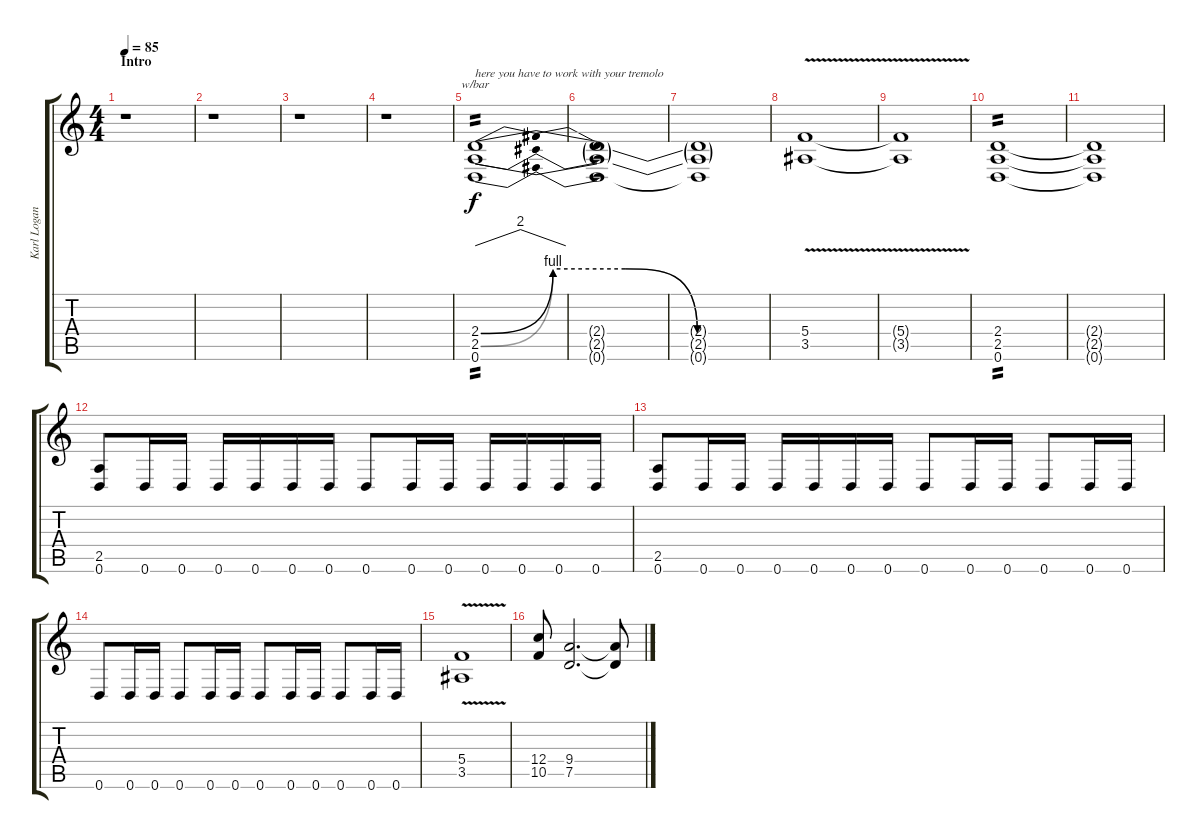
\track ("Karl Logan" "Karl Logan") {instrument distortionguitar}
\staff {score tabs}
\tuning (D4 A3 F3 C3 G2 D2) {hide}
\ts (4 4)
\section ("" "Intro")
\tempo 85
\clef g2
\ks c
r.1{dy f instrument distortionguitar} |
r.1 |
r.1 |
r.1 |
(2.4{be (custom 0 0 15 4 30 4 45 0 60 0)} 2.5{be (custom 0 0 15 4 30 4 45 0 60 0)} 0.6).1{tbe (dip default 0 0 30 8 60 0) txt "here you have to work with your tremolo" tp 2} |
(2.4{t} 2.5{t} 0.6{t}).1 |
(2.4{t} 2.5{t} 0.6{t}).1 |
(5.4{v} 3.5).1 |
(5.4{t} 3.5{t}).1 |
(2.4 2.5 0.6).1{tp 2} |
(2.4{t} 2.5{t} 0.6{t}).1 |
(2.5 0.6).8 0.6.16 0.6.16 0.6.16 0.6.16 0.6.16 0.6.16 0.6.8 0.6.16 0.6.16 0.6.16 0.6.16 0.6.16 0.6.16 |
(2.5 0.6).8 0.6.16 0.6.16 0.6.16 0.6.16 0.6.16 0.6.16 0.6.8 0.6.16 0.6.16 0.6.8 0.6.16 0.6.16 |
0.6.8 0.6.16 0.6.16 0.6.8 0.6.16 0.6.16 0.6.8 0.6.16 0.6.16 0.6.8 0.6.16 0.6.16 |
(5.4{v} 3.5).1 |
(12.4 10.5).8 (9.4 7.5).2{d} (9.4{t} 7.5{t}).8
